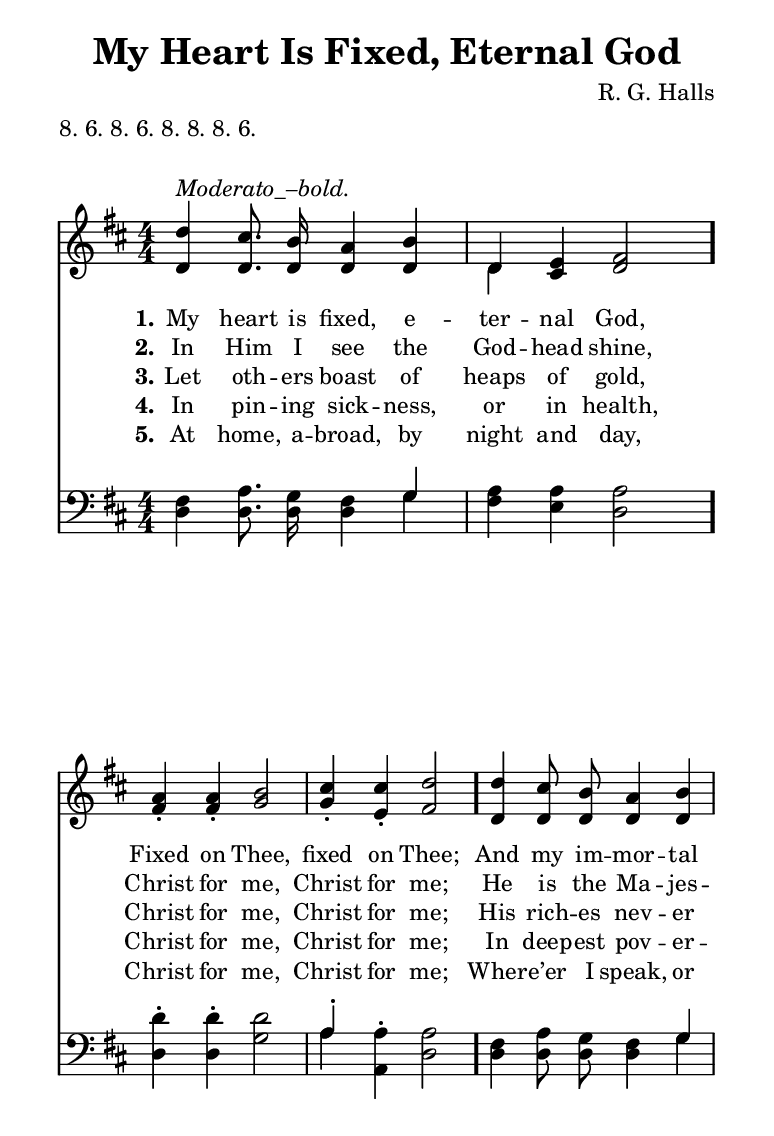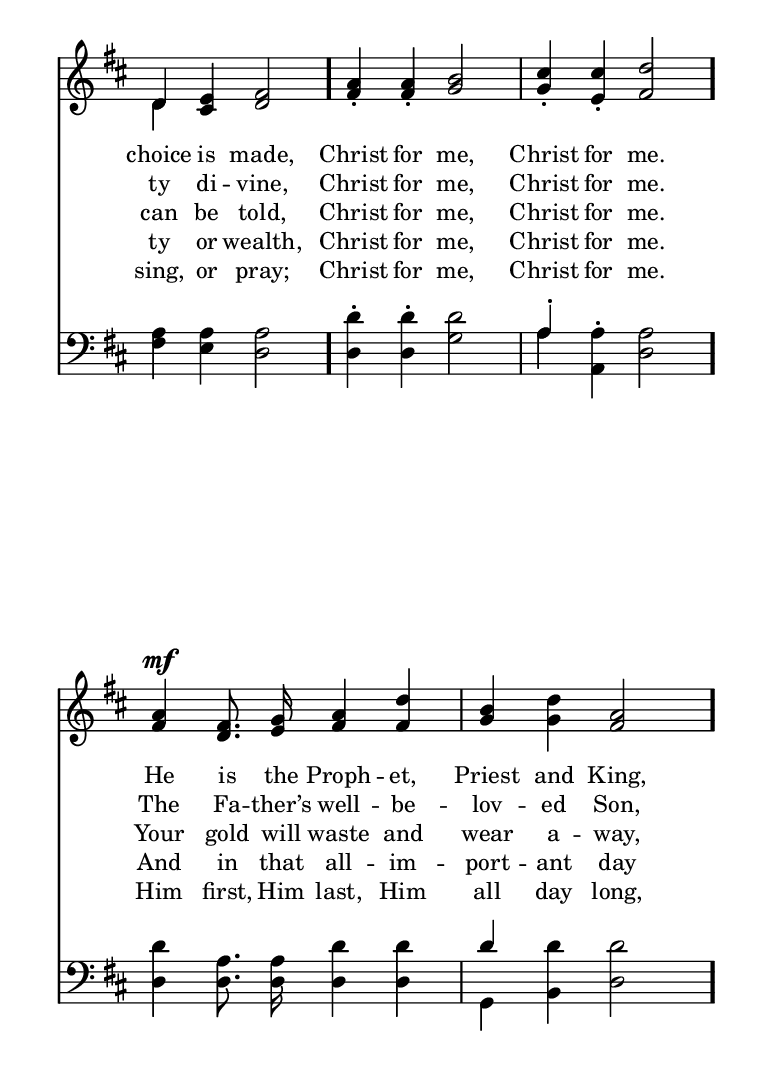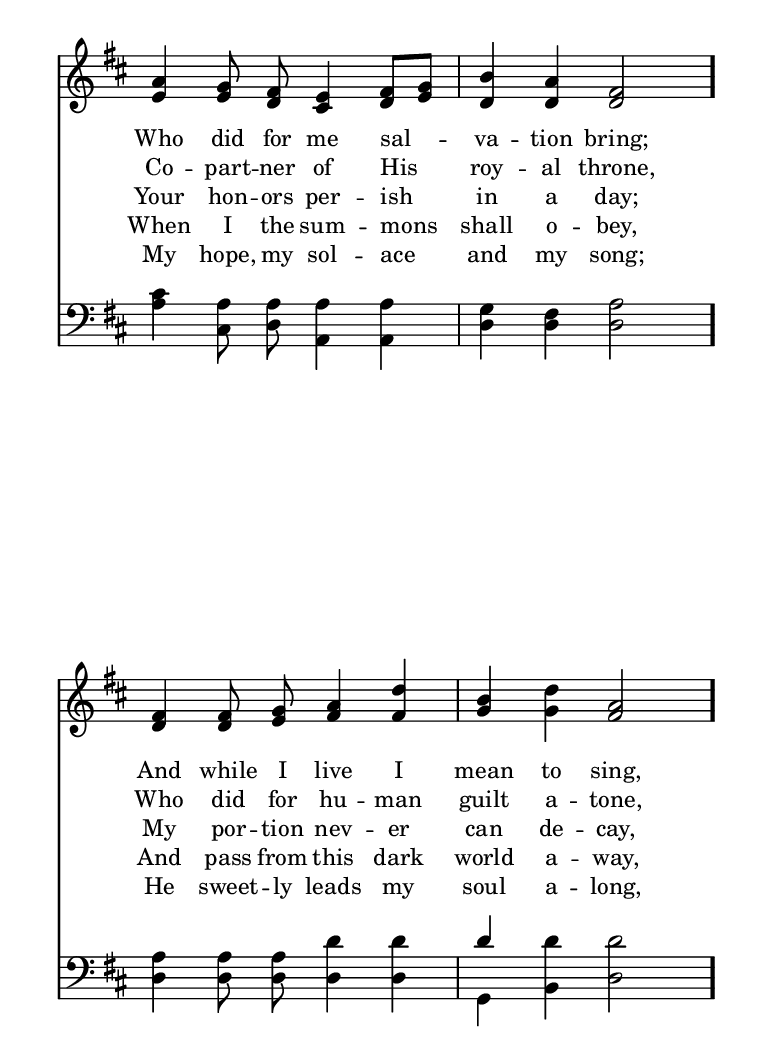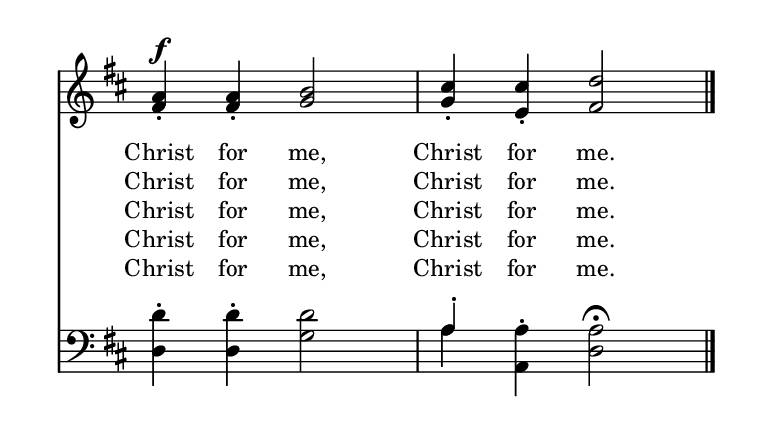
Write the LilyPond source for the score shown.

\include "common/global.ily"
\paper {
  \include "common/paper.ily"
}

\header{
  hymnnumber = "243"
  title = "My Heart Is Fixed, Eternal God"
  tunename = "Christ for Me"
  meter = "8. 6. 8. 6. 8. 8. 8. 6."
  poet = ""
  composer = "R. G. Halls"
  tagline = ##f
}

ta = { \tempo 4=80 }
tb = { \tempo 4=40 }

patternA = { \ta c4 c8. c16 c4 c | c c c2 }
patternB = { \ta c4 c4 c2 }
patternC = { \ta c4 c8 c c4 c | c4 c c2 }
patternD = { \ta c4 c8 c c4 c8[ c8] | c4 c c2 }
patternE = { \ta c4 c4 c2 | c4 c4 \tb c2\fermata }

global = {
  \include "common/overrides.ily"
  \override Staff.TimeSignature.style = #'numbered
  \time 4/4
  \override Score.MetronomeMark.transparent = ##t % hide all fermata changes too
  \ta
  \key d \major
  \autoBeamOff
}

notesSoprano = {
\global
\relative c'' {

  \changePitch \patternA { d^\markup{\italic{Moderato_–bold.}} cis b a b | d, e fis }
  \changePitch \patternB { a a b | cis cis d }
  \changePitch \patternC { d cis b a b | d, e fis }
  \changePitch \patternB { a a b | cis cis d }

  \changePitch \patternA { a^\mf fis g a d | b d a }
  \changePitch \patternD { a g fis e fis g | b a fis }
  \changePitch \patternC { fis fis g a d | b d a }
  \changePitch \patternB { a^\f a b | cis cis d }

  \bar "|."

}
}

notesAlto = {
\global
\relative e' {

  \changePitch \patternA { d d d d d | d cis d }
  \changePitch \patternB { fis\staccato fis\staccato g | g\staccato e\staccato fis }
  \changePitch \patternC { d d d d d | d cis d }
  \changePitch \patternB { fis\staccato fis\staccato g | g\staccato e\staccato fis }

  \changePitch \patternA { fis d e fis fis | g g fis }
  \changePitch \patternD { e e d cis d e | d d d }
  \changePitch \patternC { d d e fis fis | g g fis }
  \changePitch \patternB { fis\staccato fis\staccato g | g\staccato e\staccato fis }

}
}

notesTenor = {
\global
\relative a {

  \changePitch \patternA { fis a g fis g | a a a }
  \changePitch \patternB { d\staccato d\staccato d | a\staccato a\staccato a }
  \changePitch \patternC { fis a g fis g | a a a }
  \changePitch \patternB { d\staccato d\staccato d | a\staccato a\staccato a }

  \changePitch \patternA { d a a d d | d d d }
  \changePitch \patternC { cis a a a a | g fis a }
  \changePitch \patternC { a a a d d | d d d }
  \changePitch \patternB { d\staccato d\staccato d | a\staccato a\staccato a }

}
}

notesBass = {
\global
\relative f {

  \changePitch \patternA { d d d d g | fis e d }
  \changePitch \patternB { d d g | a a, d }
  \changePitch \patternC { d d d d g | fis e d }
  \changePitch \patternB { d d g | a a, d }

  \changePitch \patternA { d d d d d | g, b d }
  \changePitch \patternC { a' cis, d a a | d d d }
  \changePitch \patternC { d d d d d | g, b d }
  \changePitch \patternE { d d g | a a, d }

}
}

wordsA = \lyricmode {
\set stanza = "1."

My heart is fixed, e -- ter -- nal God, \bar "."
Fixed on Thee, fixed on Thee; \bar "."
And my im -- mor -- tal choice is made, \bar "."
Christ for me, Christ for me. \bar "."
He is the Proph -- et, Priest and King, \bar "."
Who did for me sal -- va -- tion bring; \bar "."
And while I live I mean to sing, \bar "."
Christ for me, Christ for me. \bar "."

}

wordsB = \lyricmode {
\set stanza = "2."

In Him I see the God -- head shine,
Christ for me, Christ for me;
He is the Ma -- jes -- ty di -- vine,
Christ for me, Christ for me.
The Fa -- ther’s well -- be -- lov -- ed Son,
Co -- part -- ner of His roy -- al throne,
Who did for hu -- man guilt a -- tone,
Christ for me, Christ for me.

}

wordsC = \lyricmode {
\set stanza = "3."

Let oth -- ers boast of heaps of gold,
Christ for me, Christ for me;
His rich -- es nev -- er can be told,
Christ for me, Christ for me.
Your gold will waste and wear a -- way,
Your hon -- ors per -- ish in a day;
My por -- tion nev -- er can de -- cay,
Christ for me, Christ for me.

}

wordsD = \lyricmode {
\set stanza = "4."

In pin -- ing sick -- ness, or in health,
Christ for me, Christ for me;
In deep -- est pov -- er -- ty or wealth,
Christ for me, Christ for me.
And in that all -- im -- port -- ant day
When I the sum -- mons shall o -- bey,
And pass from this dark world a -- way,
Christ for me, Christ for me.

}

wordsE = \lyricmode {
\set stanza = "5."

At home, a -- broad, by night and day,
Christ for me, Christ for me;
Wher -- e’er I speak, or sing, or pray;
Christ for me, Christ for me.
Him first, Him last, Him all day long,
My hope, my sol -- ace and my song;
He sweet -- ly leads my soul a -- long,
Christ for me, Christ for me.

}

\score {
  \context ChoirStaff <<
    \context Staff = upper <<
      \set Staff.autoBeaming = ##f
      \set ChoirStaff.systemStartDelimiter = #'SystemStartBar
      \set ChoirStaff.printPartCombineTexts = ##f
      \partcombine #'(2 . 9) \notesSoprano \notesAlto
      \context NullVoice = sopranos { \voiceOne << \notesSoprano >> }
      \context Lyrics = one   \lyricsto sopranos \wordsA
      \context Lyrics = two   \lyricsto sopranos \wordsB
      \context Lyrics = three \lyricsto sopranos \wordsC
      \context Lyrics = four  \lyricsto sopranos \wordsD
      \context Lyrics = five  \lyricsto sopranos \wordsE
    >>
    \context Staff = men <<
      \set Staff.autoBeaming = ##f
      \clef bass
      \set ChoirStaff.printPartCombineTexts = ##f
      \partcombine #'(2 . 9) \notesTenor \notesBass
    >>
  >>
  \layout {
    \include "common/layout.ily"
  }
  \midi{
    \include "common/midi.ily"
  }
}

\version "2.19.49"  % necessary for upgrading to future LilyPond versions.

% vi:set et ts=2 sw=2 ai nocindent syntax=lilypond:
